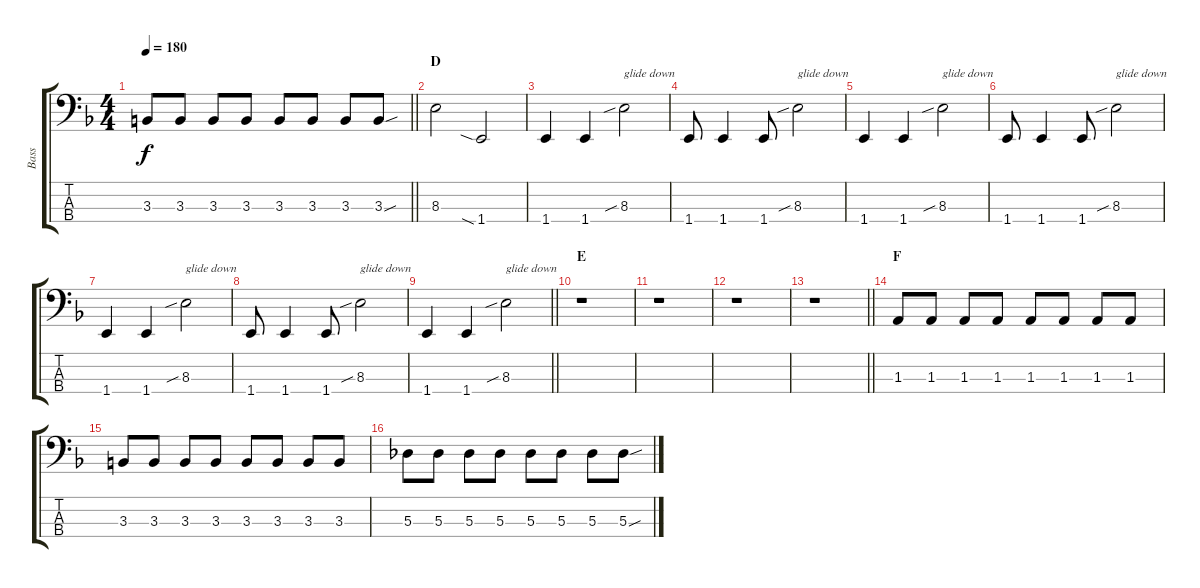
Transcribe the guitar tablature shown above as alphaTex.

\track ("Bass" "Bass") {instrument electricbassfinger}
\staff {score tabs}
\tuning (Gb2 Db2 Ab1 Eb1) {hide}
\ts (4 4)
\tempo 180
\clef f4
\barLineRight lightlight
\ks dminor
3.3.8{dy f} 3.3.8 3.3.8 3.3.8 3.3.8 3.3.8 3.3.8 3.3{sou}.8 |
\section ("" "D")
8.3.2 1.4{sia}.2 |
1.4.4 1.4.4 8.3{sib}.2{txt "glide down"} |
1.4.8 1.4.4 1.4.8 8.3{sib}.2{txt "glide down"} |
1.4.4 1.4.4 8.3{sib}.2{txt "glide down"} |
1.4.8 1.4.4 1.4.8 8.3{sib}.2{txt "glide down"} |
1.4.4 1.4.4 8.3{sib}.2{txt "glide down"} |
1.4.8 1.4.4 1.4.8 8.3{sib}.2{txt "glide down"} |
\barLineRight lightlight
1.4.4 1.4.4 8.3{sib}.2{txt "glide down"} |
\section ("" "E")
r.1 |
r.1 |
r.1 |
\barLineRight lightlight
r.1 |
\section ("" "F")
1.3.8 1.3.8 1.3.8 1.3.8 1.3.8 1.3.8 1.3.8 1.3.8 |
3.3.8 3.3.8 3.3.8 3.3.8 3.3.8 3.3.8 3.3.8 3.3.8 |
5.3.8 5.3.8 5.3.8 5.3.8 5.3.8 5.3.8 5.3.8 5.3{sou}.8
